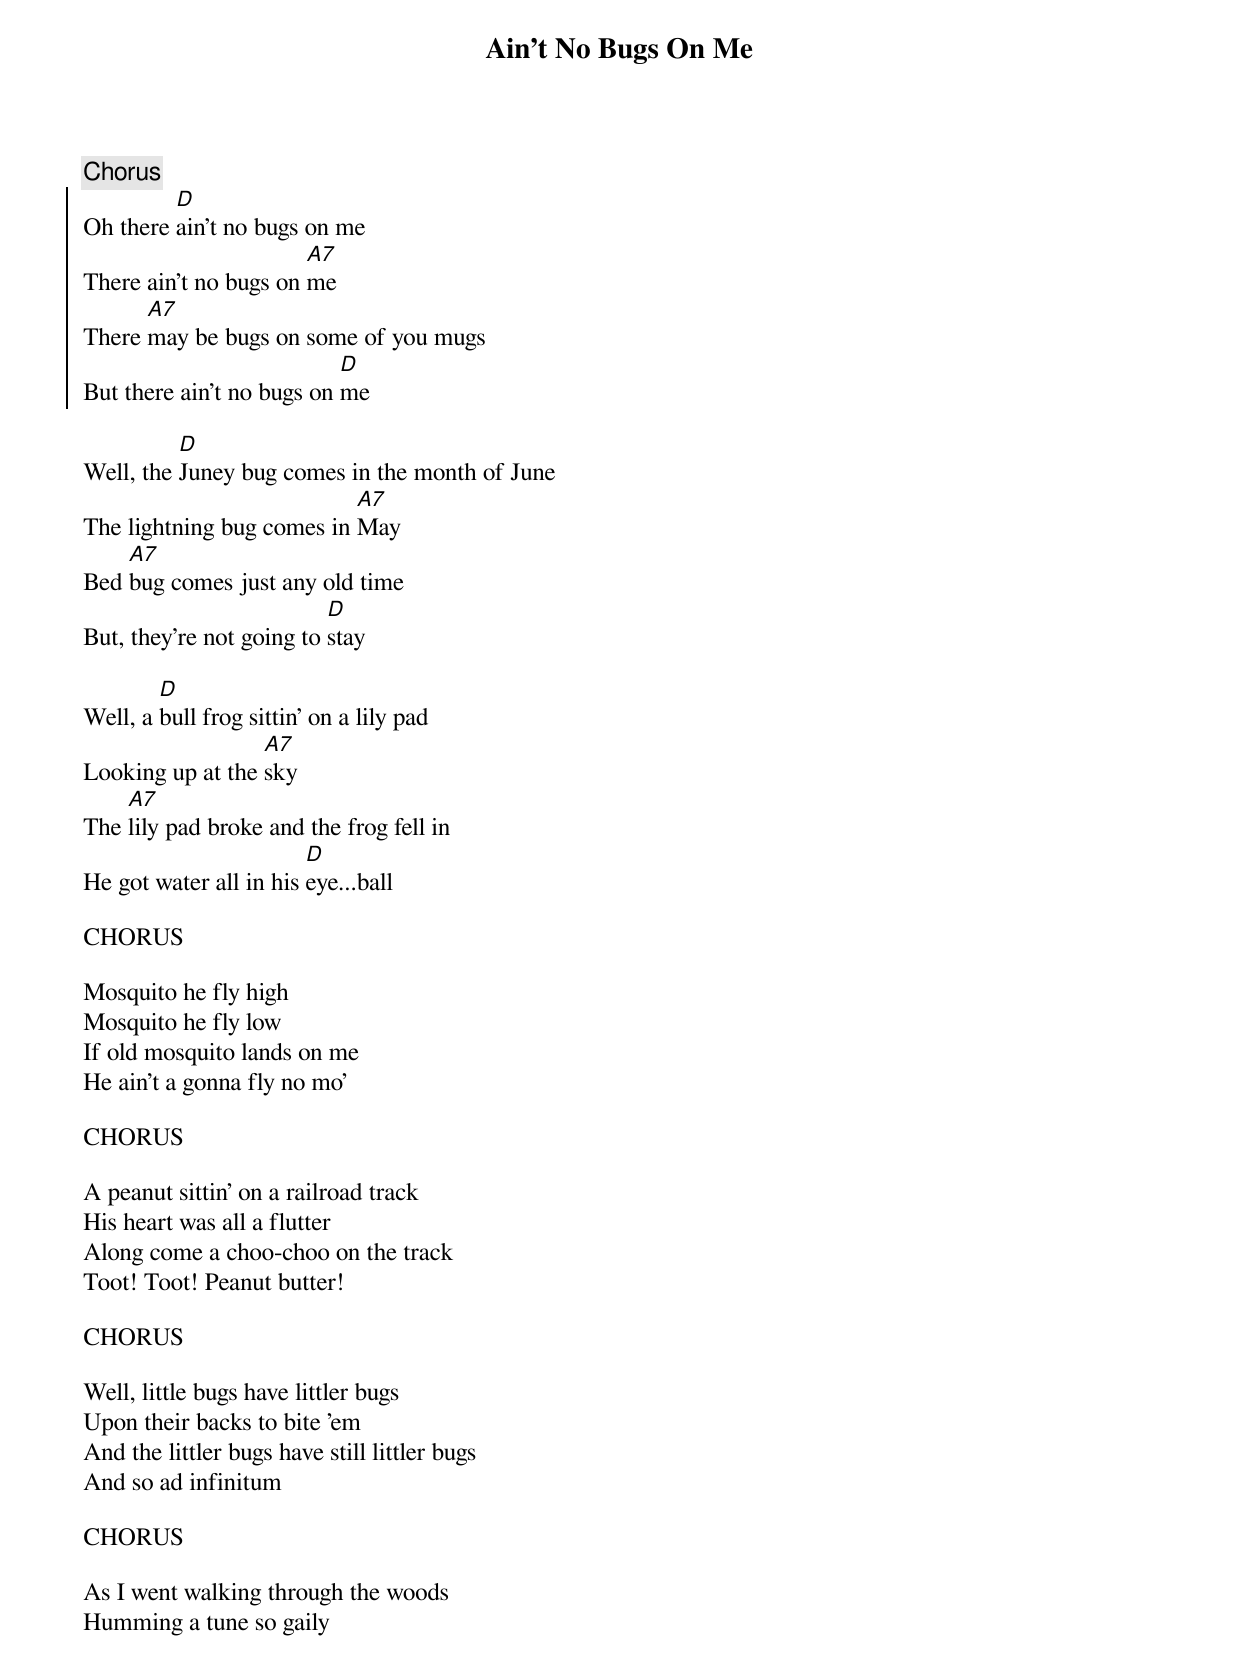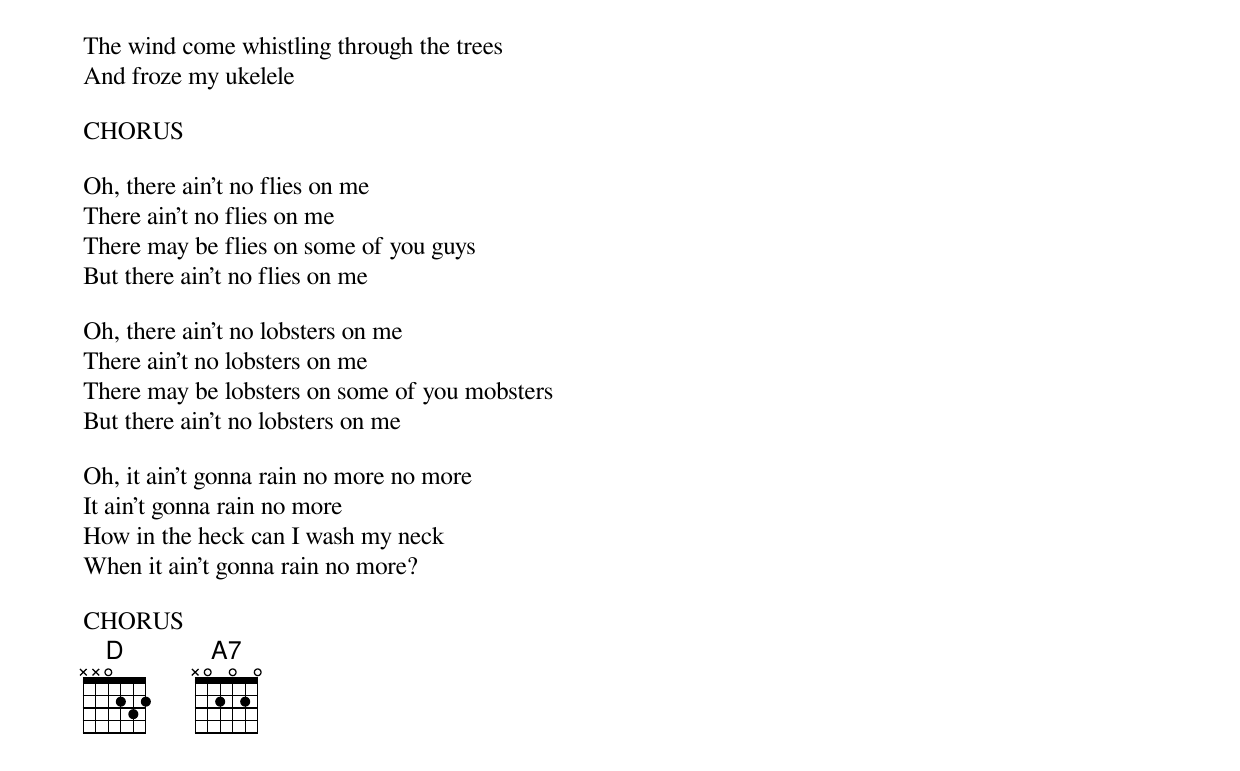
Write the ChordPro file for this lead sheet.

{title: Ain't No Bugs On Me}
{subtitle: }
{c:Chorus}
{soc}
Oh there [D]ain't no bugs on me
There ain't no bugs on [A7]me
There [A7]may be bugs on some of you mugs
But there ain't no bugs on [D]me
{eoc}

Well, the [D]Juney bug comes in the month of June
The lightning bug comes in [A7]May
Bed [A7]bug comes just any old time
But, they're not going to [D]stay

Well, a [D]bull frog sittin' on a lily pad
Looking up at the [A7]sky
The [A7]lily pad broke and the frog fell in
He got water all in his [D]eye...ball

CHORUS

Mosquito he fly high
Mosquito he fly low
If old mosquito lands on me
He ain't a gonna fly no mo'

CHORUS

A peanut sittin' on a railroad track
His heart was all a flutter
Along come a choo-choo on the track
Toot! Toot! Peanut butter!

CHORUS

Well, little bugs have littler bugs
Upon their backs to bite 'em
And the littler bugs have still littler bugs
And so ad infinitum

CHORUS

As I went walking through the woods
Humming a tune so gaily
The wind come whistling through the trees
And froze my ukelele

CHORUS

Oh, there ain't no flies on me
There ain't no flies on me
There may be flies on some of you guys
But there ain't no flies on me

Oh, there ain't no lobsters on me
There ain't no lobsters on me
There may be lobsters on some of you mobsters
But there ain't no lobsters on me

Oh, it ain't gonna rain no more no more
It ain't gonna rain no more
How in the heck can I wash my neck
When it ain't gonna rain no more?

CHORUS
